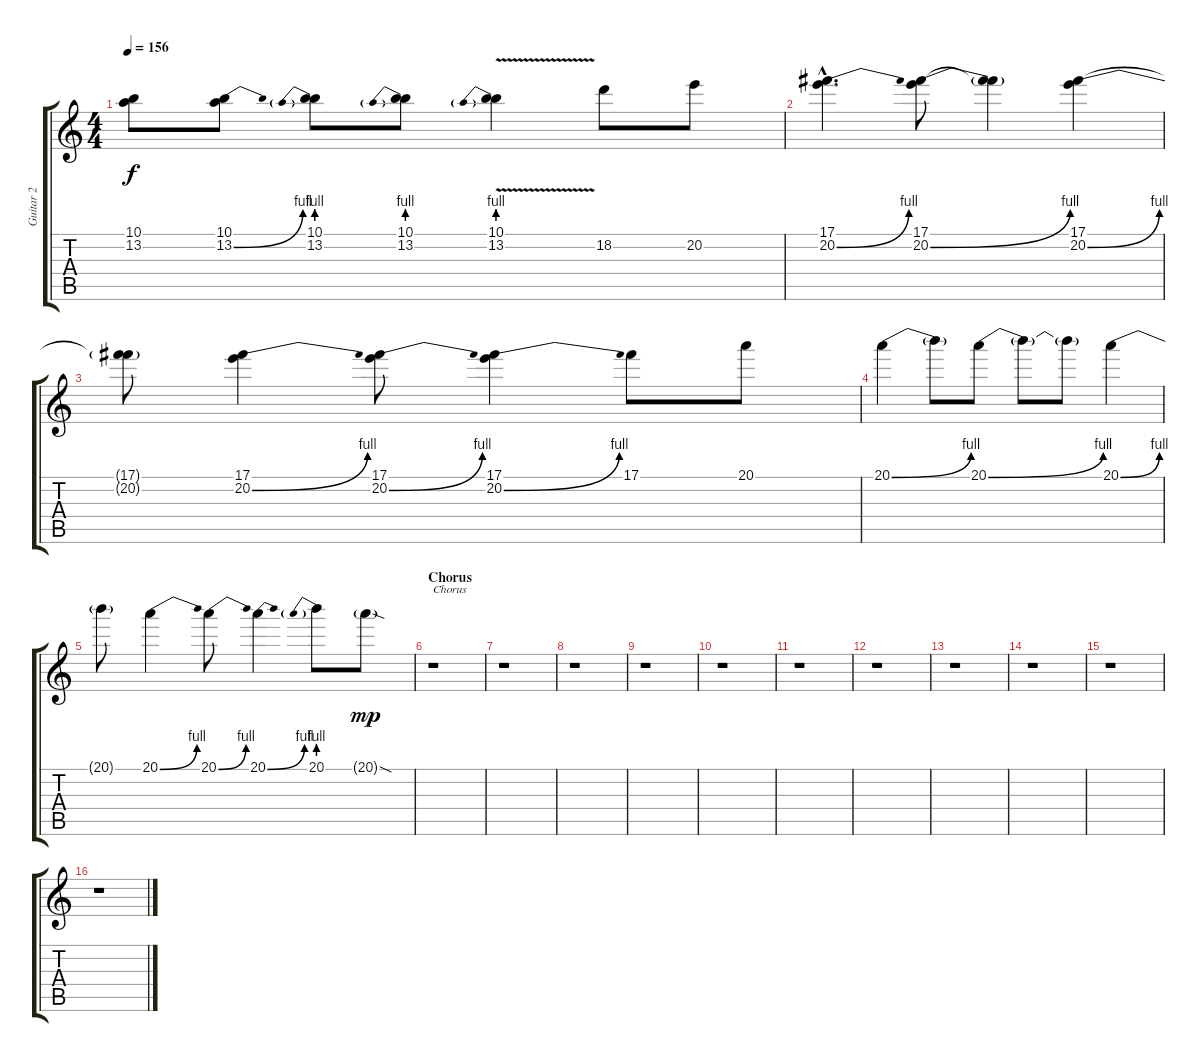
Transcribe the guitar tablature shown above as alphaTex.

\track ("Guitar 2" "Guitar 2") {instrument distortionguitar}
\staff {score tabs}
\tuning (Db4 Ab3 E3 B2 Gb2 B1) {hide}
\ts (4 4)
\tempo 156
\clef g2
\ks c
(10.1{t} 13.2{t}).8{dy f} (10.1 13.2{be (bend 0 0 60 4)}).8 (10.1 13.2{be (prebend 0 4 60 4)}).8 (10.1 13.2{be (prebend 0 4 60 4)}).8 (10.1 13.2{be (prebend 0 4 60 4) v}).4 18.2.8 20.2.8 |
(17.1{hac} 20.2{be (bend 0 0 60 4) hac}).4{d} (17.1 20.2{be (bend 0 0 60 4)}).8 (17.1{t} 20.2{t}).4 (17.1 20.2{be (bend 0 0 60 4)}).4 |
(17.1{t} 20.2{t}).8 (17.1 20.2{be (bend 0 0 60 4)}).4 (17.1 20.2{be (bend 0 0 60 4)}).8 (17.1 20.2{be (bend 0 0 60 4)}).4 17.1.8 20.1.8 |
20.1{be (bend 0 0 60 4)}.4 20.1{t}.8 20.1{be (bend 0 0 60 4)}.8 20.1{t}.8 20.1{t}.8 20.1{be (bend 0 0 60 4)}.4 |
20.1{t}.8 20.1{be (bend 0 0 60 4)}.4 20.1{be (bend 0 0 60 4)}.8 20.1{be (bend 0 0 60 4)}.4 20.1{be (prebend 0 4 60 4)}.8 20.1{sod g}.8{dy mp} |
\section ("" "Chorus")
r.1{txt "Chorus"} |
r.1 |
r.1 |
r.1 |
r.1 |
r.1 |
r.1 |
r.1 |
r.1 |
r.1 |
r.1
